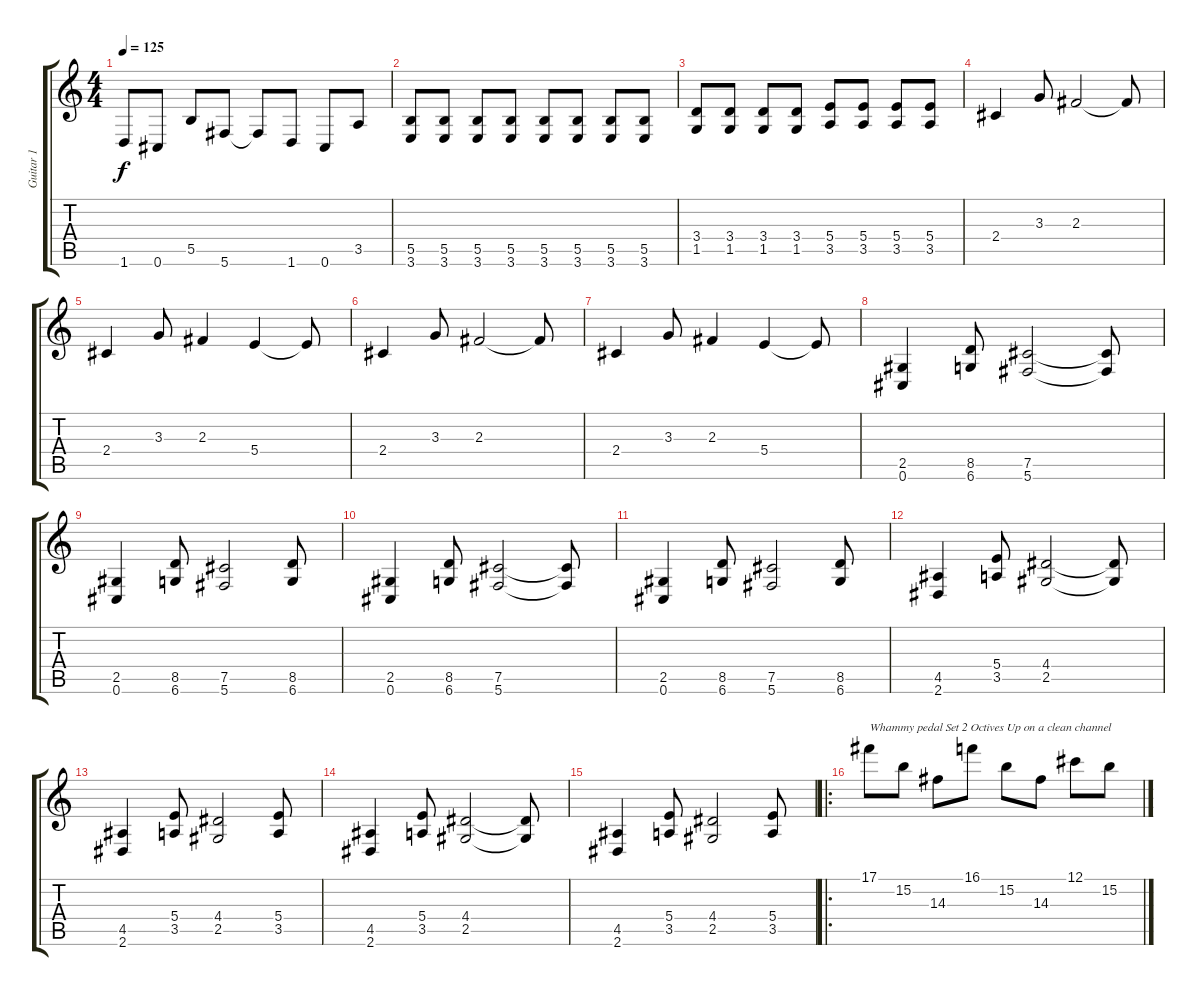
\track ("Guitar 1" "Guitar 1") {instrument distortionguitar}
\staff {score tabs}
\tuning (Db4 Ab3 E3 B2 Gb2 Db2) {hide}
\ts (4 4)
\tempo 125
\clef g2
\ks c
1.6.8{dy f} 0.6.8 5.5.8 5.6.8 5.6{t}.8 1.6.8 0.6.8 3.5.8 |
(5.5 3.6).8 (5.5 3.6).8 (5.5 3.6).8 (5.5 3.6).8 (5.5 3.6).8 (5.5 3.6).8 (5.5 3.6).8 (5.5 3.6).8 |
(3.4 1.5).8 (3.4 1.5).8 (3.4 1.5).8 (3.4 1.5).8 (5.4 3.5).8 (5.4 3.5).8 (5.4 3.5).8 (5.4 3.5).8 |
2.4.4 3.3.8 2.3.2 2.3{t}.8 |
2.4.4 3.3.8 2.3.4 5.4.4 5.4{t}.8 |
2.4.4 3.3.8 2.3.2 2.3{t}.8 |
2.4.4 3.3.8 2.3.4 5.4.4 5.4{t}.8 |
(2.5 0.6).4 (8.5 6.6).8 (7.5 5.6).2 (7.5{t} 5.6{t}).8 |
(2.5 0.6).4 (8.5 6.6).8 (7.5 5.6).2 (8.5 6.6).8 |
(2.5 0.6).4 (8.5 6.6).8 (7.5 5.6).2 (7.5{t} 5.6{t}).8 |
(2.5 0.6).4 (8.5 6.6).8 (7.5 5.6).2 (8.5 6.6).8 |
(4.5 2.6).4 (5.4 3.5).8 (4.4 2.5).2 (4.4{t} 2.5{t}).8 |
(4.5 2.6).4 (5.4 3.5).8 (4.4 2.5).2 (5.4 3.5).8 |
(4.5 2.6).4 (5.4 3.5).8 (4.4 2.5).2 (4.4{t} 2.5{t}).8 |
(4.5 2.6).4 (5.4 3.5).8 (4.4 2.5).2 (5.4 3.5).8 |
\ro
17.1.8{txt "Whammy pedal Set 2 Octives Up on a clean channel"} 15.2.8 14.3.8 16.1.8 15.2.8 14.3.8 12.1.8 15.2.8
